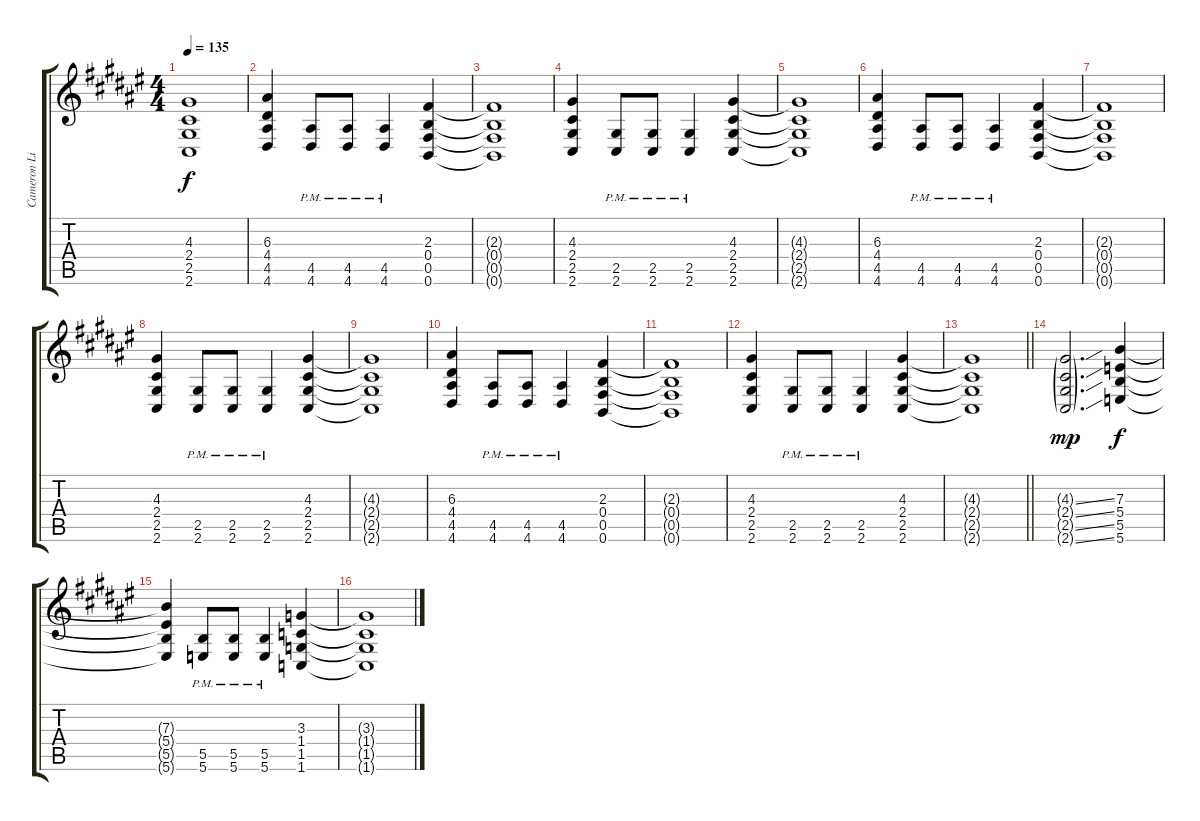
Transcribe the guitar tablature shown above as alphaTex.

\track ("Cameron Liddell" "Cameron Li") {instrument distortionguitar}
\staff {score tabs}
\tuning (Db4 Ab3 E3 B2 Gb2 B1) {hide}
\ts (4 4)
\tempo 135
\clef g2
\ks d#minor
(4.3{t} 2.4{t} 2.5{t} 2.6{t}).1{dy f} |
(6.3 4.4 4.5 4.6).4 (4.5{pm} 4.6{pm}).8 (4.5{pm} 4.6{pm}).8 (4.5{pm} 4.6{pm}).4 (2.3 0.4 0.5 0.6).4 |
(2.3{t} 0.4{t} 0.5{t} 0.6{t}).1 |
(4.3 2.4 2.5 2.6).4 (2.5{pm} 2.6{pm}).8 (2.5{pm} 2.6{pm}).8 (2.5{pm} 2.6{pm}).4 (4.3 2.4 2.5 2.6).4 |
(4.3{t} 2.4{t} 2.5{t} 2.6{t}).1 |
(6.3 4.4 4.5 4.6).4 (4.5{pm} 4.6{pm}).8 (4.5{pm} 4.6{pm}).8 (4.5{pm} 4.6{pm}).4 (2.3 0.4 0.5 0.6).4 |
(2.3{t} 0.4{t} 0.5{t} 0.6{t}).1 |
(4.3 2.4 2.5 2.6).4 (2.5{pm} 2.6{pm}).8 (2.5{pm} 2.6{pm}).8 (2.5{pm} 2.6{pm}).4 (4.3 2.4 2.5 2.6).4 |
(4.3{t} 2.4{t} 2.5{t} 2.6{t}).1 |
(6.3 4.4 4.5 4.6).4 (4.5{pm} 4.6{pm}).8 (4.5{pm} 4.6{pm}).8 (4.5{pm} 4.6{pm}).4 (2.3 0.4 0.5 0.6).4 |
(2.3{t} 0.4{t} 0.5{t} 0.6{t}).1 |
(4.3 2.4 2.5 2.6).4 (2.5{pm} 2.6{pm}).8 (2.5{pm} 2.6{pm}).8 (2.5{pm} 2.6{pm}).4 (4.3 2.4 2.5 2.6).4 |
\barLineRight lightlight
(4.3{t} 2.4{t} 2.5{t} 2.6{t}).1 |
(4.3{ss g} 2.4{ss g} 2.5{ss g} 2.6{ss g}).2{d dy mp} (7.3 5.4 5.5 5.6).4{dy f} |
(7.3{t} 5.4{t} 5.5{t} 5.6{t}).4 (5.5{pm} 5.6{pm}).8 (5.5{pm} 5.6{pm}).8 (5.5{pm} 5.6{pm}).4 (3.3 1.4 1.5 1.6).4 |
(3.3{t} 1.4{t} 1.5{t} 1.6{t}).1
